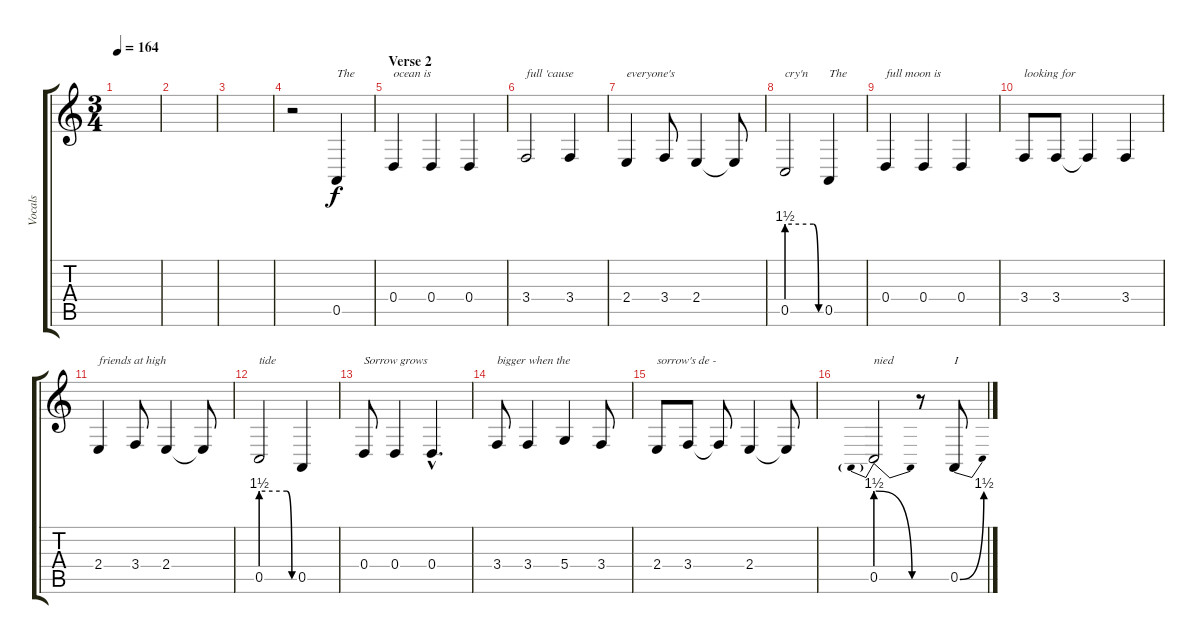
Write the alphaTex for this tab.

\track ("Vocals" "Vocals") {instrument lead1square}
\staff {score tabs}
\tuning (E4 B3 G3 D3 A2 E2) {hide}
\ts (3 4)
\tempo 164
\clef g2
\ks c
|
|
|
r.2 0.5.4{txt "The"} |
\section ("" "Verse 2")
0.4.4{txt "ocean is"} 0.4.4 0.4.4 |
3.4.2{txt "full 'cause"} 3.4.4 |
2.4.4{txt "everyone's"} 3.4.8 2.4.4 2.4{t}.8 |
0.5{be (custom 0 6 47 6 56 0 60 0)}.2{txt "cry'n"} 0.5.4{txt "The"} |
0.4.4{txt "full moon is"} 0.4.4 0.4.4 |
3.4.8{txt "looking for"} 3.4.8 3.4{t}.4 3.4.4 |
2.4.4{txt "friends at high"} 3.4.8 2.4.4 2.4{t}.8 |
0.5{be (custom 0 6 47 6 56 0 60 0)}.2{txt "tide"} 0.5.4 |
0.4.8{txt "Sorrow grows"} 0.4.4 0.4{hac}.4{d} |
3.4.8{txt "bigger when the"} 3.4.4 5.4.4 3.4.8 |
2.4.8{txt "sorrow's de - "} 3.4.8 3.4{t}.8 2.4.4 2.4{t}.8 |
0.5{be (prebendrelease 0 6 60 0)}.2{txt "nied"} r.8 0.5{be (bend 0 0 60 6)}.8{txt "I"}
